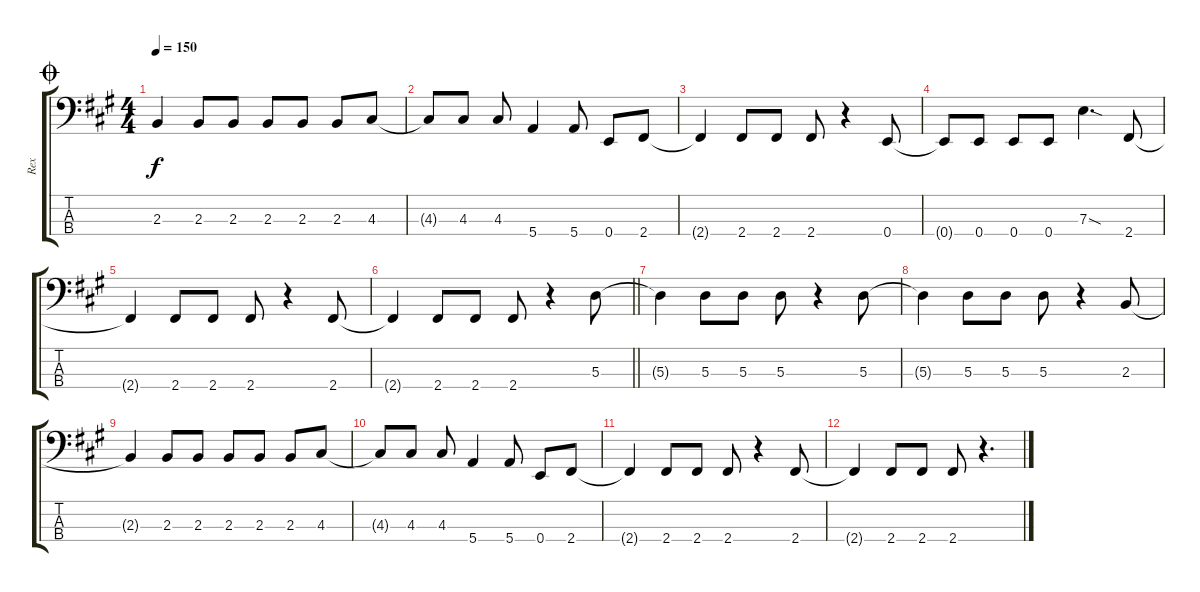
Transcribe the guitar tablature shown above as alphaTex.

\track ("Rex" "Rex") {instrument electricbassfinger}
\staff {score tabs}
\tuning (G2 D2 A1 E1) {hide}
\ts (4 4)
\jump coda
\tempo 150
\clef f4
\ks a
2.3{t}.4{dy f} 2.3.8 2.3.8 2.3.8 2.3.8 2.3.8 4.3.8 |
4.3{t}.8 4.3.8 4.3.8 5.4.4 5.4.8 0.4.8 2.4.8 |
2.4{t}.4 2.4.8 2.4.8 2.4.8 r.4 0.4.8 |
0.4{t}.8 0.4.8 0.4.8 0.4.8 7.3{sod}.4{d} 2.4.8 |
2.4{t}.4 2.4.8 2.4.8 2.4.8 r.4 2.4.8 |
\barLineRight lightlight
2.4{t}.4 2.4.8 2.4.8 2.4.8 r.4 5.3.8 |
5.3{t}.4 5.3.8 5.3.8 5.3.8 r.4 5.3.8 |
5.3{t}.4 5.3.8 5.3.8 5.3.8 r.4 2.3.8 |
2.3{t}.4 2.3.8 2.3.8 2.3.8 2.3.8 2.3.8 4.3.8 |
4.3{t}.8 4.3.8 4.3.8 5.4.4 5.4.8 0.4.8 2.4.8 |
2.4{t}.4 2.4.8 2.4.8 2.4.8 r.4 2.4.8 |
2.4{t}.4 2.4.8 2.4.8 2.4.8 r.4{d}
